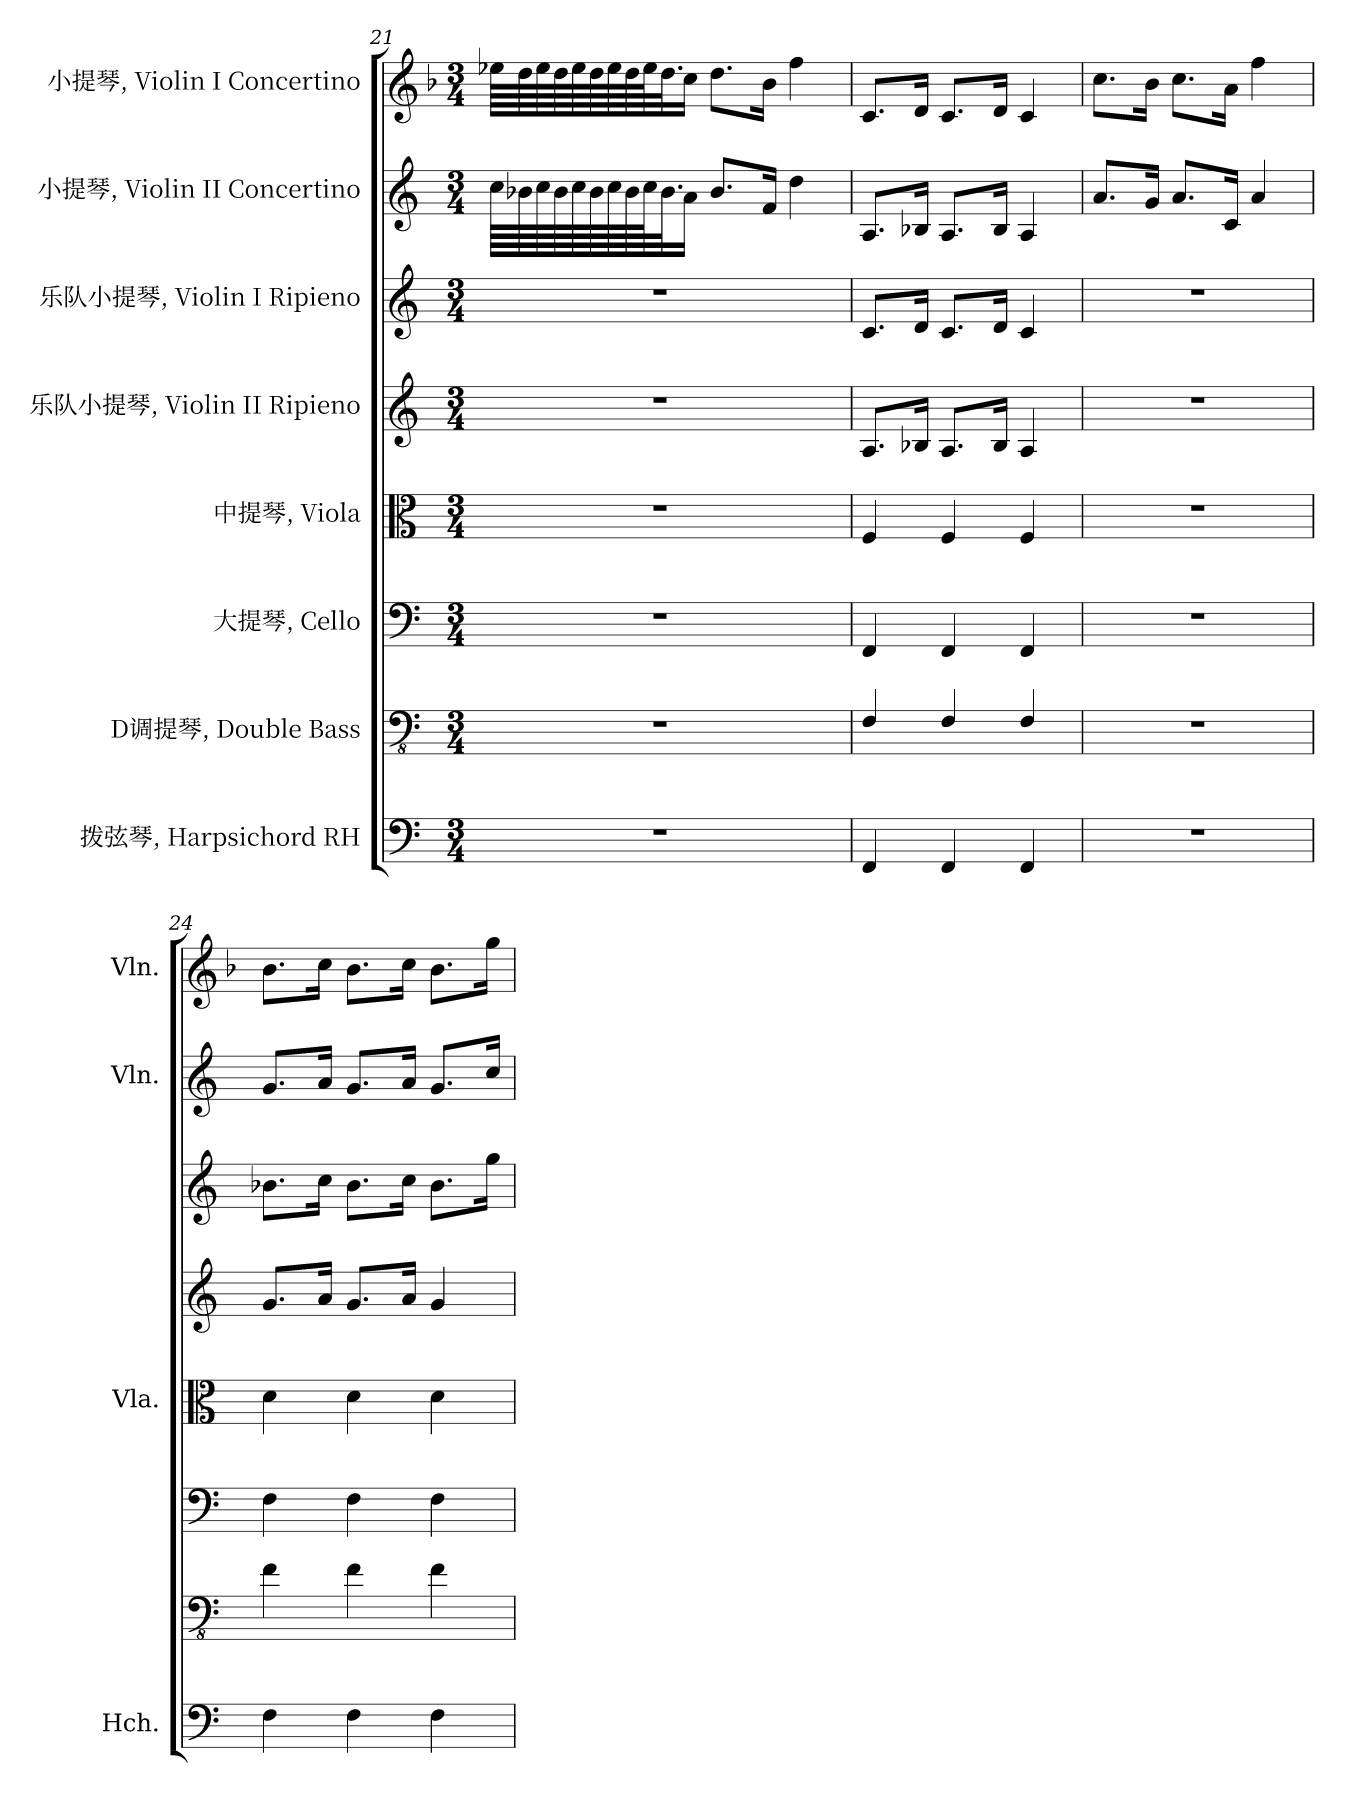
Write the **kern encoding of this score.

**kern	**kern	**kern	**kern	**kern	**kern	**kern	**kern
*part8	*part7	*part6	*part5	*part4	*part3	*part2	*part1
*staff8	*staff7	*staff6	*staff5	*staff4	*staff3	*staff2	*staff1
*I"拨弦琴, Harpsichord RH	*I"D调提琴, Double Bass	*I"大提琴, Cello	*I"中提琴, Viola	*I"乐队小提琴, Violin II Ripieno	*I"乐队小提琴, Violin I Ripieno	*I"小提琴, Violin II Concertino	*I"小提琴, Violin I Concertino
*I'Hch.	*	*	*I'Vla.	*	*	*I'Vln.	*I'Vln.
*clefF4	*clefFv4	*clefF4	*clefC3	*clefG2	*clefG2	*clefG2	*clefG2
*	*ITrd7c12	*	*	*	*	*	*
*k[]	*k[]	*k[]	*k[]	*k[]	*k[]	*k[]	*k[b-]
*M3/4	*M3/4	*M3/4	*M3/4	*M3/4	*M3/4	*M3/4	*M3/4
=21	=21	=21	=21	=21	=21	=21	=21
2.r	2.r	2.r	2.r	2.r	2.r	64cc\LLLL	64ee-X\LLLL
.	.	.	.	.	.	64b-X\	64dd\
.	.	.	.	.	.	64cc\	64ee-\
.	.	.	.	.	.	64b-\	64dd\
.	.	.	.	.	.	64cc\	64ee-\
.	.	.	.	.	.	64b-\	64dd\
.	.	.	.	.	.	64cc\	64ee-\
.	.	.	.	.	.	64b-\	64dd\
.	.	.	.	.	.	64cc\J	64ee-\J
.	.	.	.	.	.	32.b-\J	32.dd\J
.	.	.	.	.	.	16a\JJ	16cc\JJ
.	.	.	.	.	.	8.b-/L	8.dd\L
.	.	.	.	.	.	16f/Jk	16b-\Jk
.	.	.	.	.	.	4dd\	4ff\
!!LO:PB:g=z
=22	=22	=22	=22	=22	=22	=22	=22
4FF/	4FFF/	4FF/	4F/	8.A/L	8.c/L	8.A/L	8.c/L
.	.	.	.	16B-X/Jk	16d/Jk	16B-X/Jk	16d/Jk
4FF/	4FFF/	4FF/	4F/	8.A/L	8.c/L	8.A/L	8.c/L
.	.	.	.	16B-/Jk	16d/Jk	16B-/Jk	16d/Jk
4FF/	4FFF/	4FF/	4F/	4A/	4c/	4A/	4c/
=23	=23	=23	=23	=23	=23	=23	=23
2.r	2.r	2.r	2.r	2.r	2.r	8.a/L	8.cc\L
.	.	.	.	.	.	16g/Jk	16b-\Jk
.	.	.	.	.	.	8.a/L	8.cc\L
.	.	.	.	.	.	16c/Jk	16a\Jk
.	.	.	.	.	.	4a/	4ff\
=24	=24	=24	=24	=24	=24	=24	=24
4F\	4FF\	4F\	4d\	8.g/L	8.b-X\L	8.g/L	8.b-\L
.	.	.	.	16a/Jk	16cc\Jk	16a/Jk	16cc\Jk
4F\	4FF\	4F\	4d\	8.g/L	8.b-\L	8.g/L	8.b-\L
.	.	.	.	16a/Jk	16cc\Jk	16a/Jk	16cc\Jk
4F\	4FF\	4F\	4d\	4g/	8.b-\L	8.g/L	8.b-\L
.	.	.	.	.	16gg\Jk	16cc/Jk	16gg\Jk
=	=	=	=	=	=	=	=
*-	*-	*-	*-	*-	*-	*-	*-
